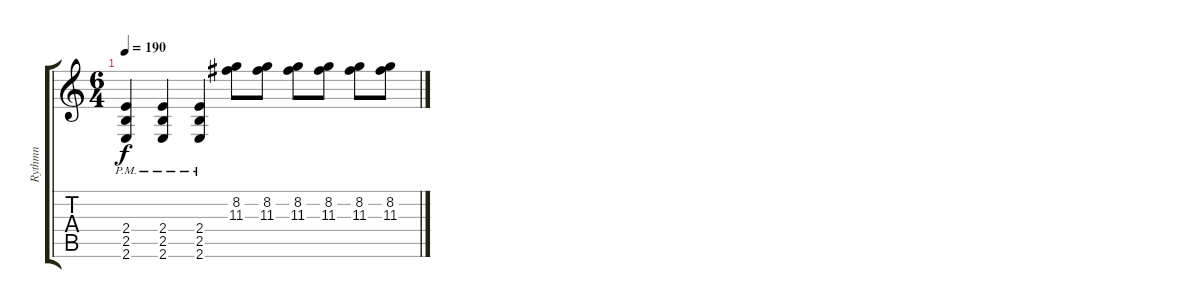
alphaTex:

\track ("Rythmn" "Rythmn") {instrument distortionguitar}
\staff {score tabs}
\tuning (E4 B3 G3 D3 A2 D2) {hide}
\ts (6 4)
\tempo 190
\clef g2
\ks c
(2.4{pm} 2.5{pm} 2.6{pm}).4{dy f} (2.4{pm} 2.5{pm} 2.6{pm}).4 (2.4{pm} 2.5{pm} 2.6{pm}).4 (8.2 11.3).8 (8.2 11.3).8 (8.2 11.3).8 (8.2 11.3).8 (8.2 11.3).8 (8.2 11.3).8
